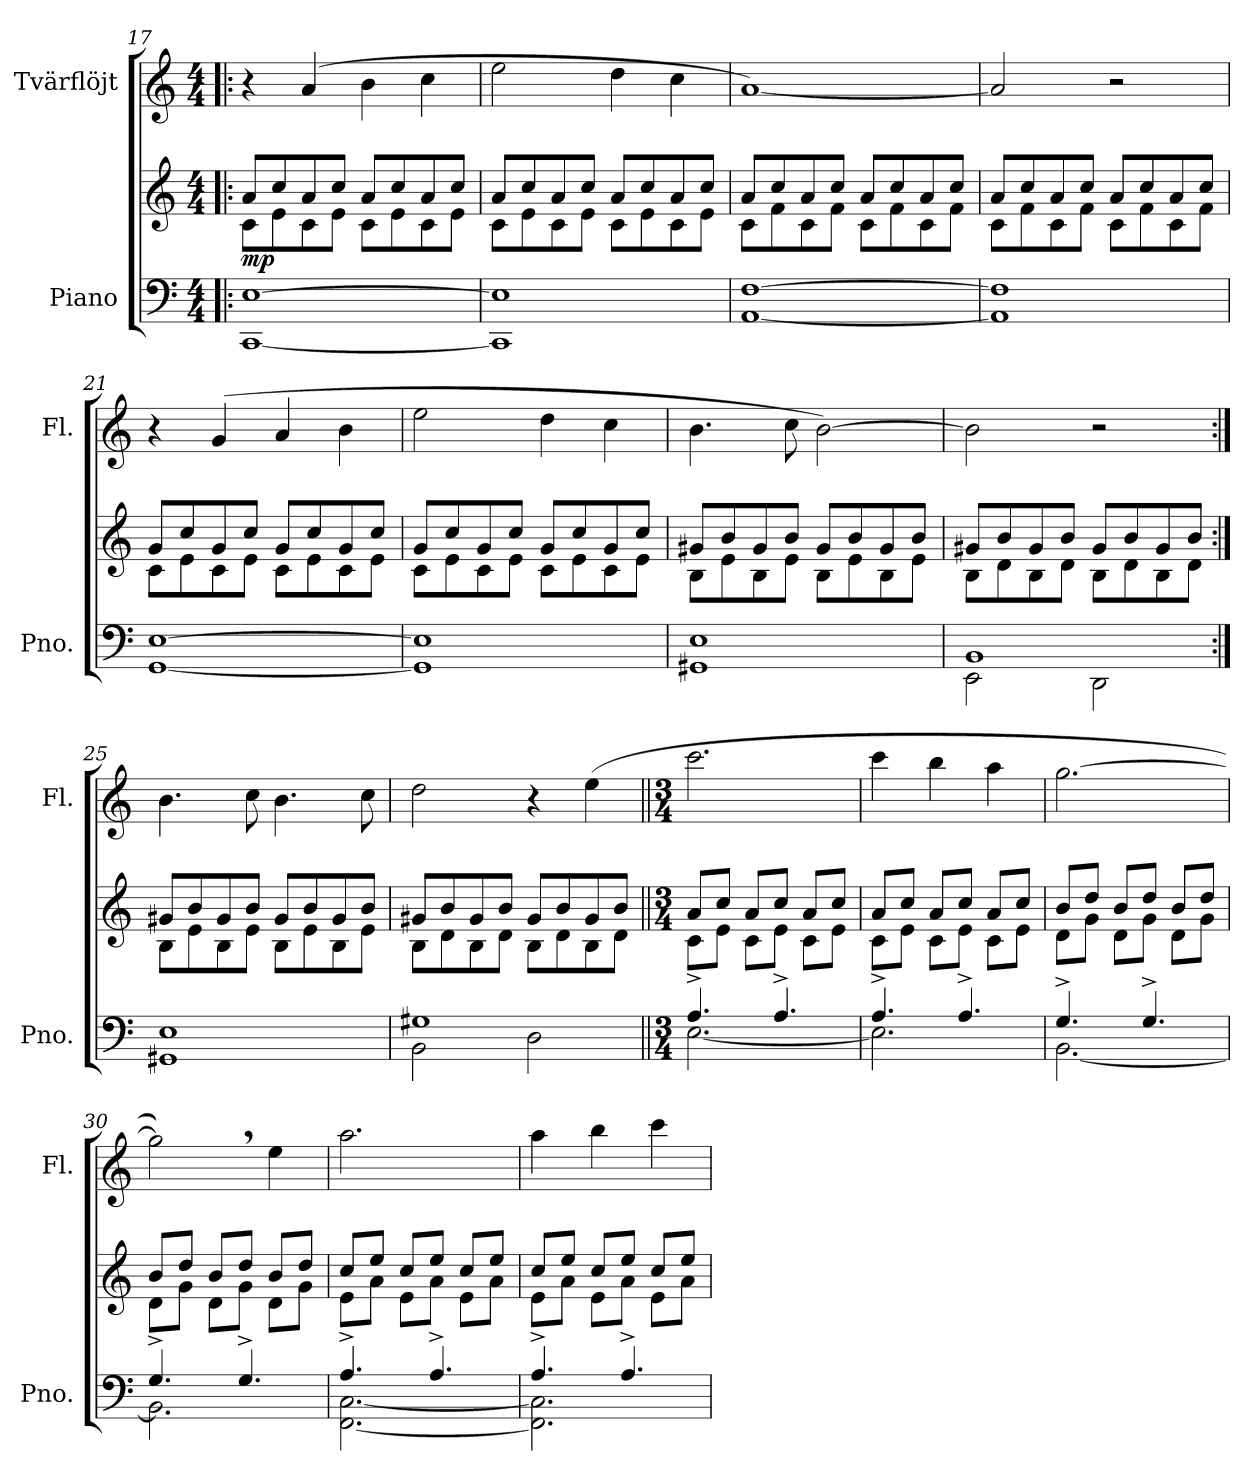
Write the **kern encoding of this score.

**kern	**kern	**dynam	**kern
*part2	*part2	*part2	*part1
*staff3	*staff2	*staff2/3	*staff1
*I"Piano	*	*	*I"Tvärflöjt
*I'Pno.	*	*	*I'Fl.
!!LO:PB:g=z
*clefF4	*clefG2	*	*clefG2
*k[]	*k[]	*	*k[]
*M4/4	*M4/4	*	*M4/4
=17!|:	=17!|:	=17!|:	=17!|:
*	*^	*	*
!	!	!	!LO:DY:b	!
[1CC [1E	8a/L	8c\L	mp	4r
.	8cc/	8e\	.	.
.	8a/	8c\	.	(4a/
.	8cc/J	8e\J	.	.
.	8a/L	8c\L	.	4b\
.	8cc/	8e\	.	.
.	8a/	8c\	.	4cc\
.	8cc/J	8e\J	.	.
=18	=18	=18	=18	=18
1CC] 1E]	8a/L	8c\L	.	2ee\
.	8cc/	8e\	.	.
.	8a/	8c\	.	.
.	8cc/J	8e\J	.	.
.	8a/L	8c\L	.	4dd\
.	8cc/	8e\	.	.
.	8a/	8c\	.	4cc\
.	8cc/J	8e\J	.	.
=19	=19	=19	=19	=19
[1AA [1F	8a/L	8c\L	.	[1a)
.	8cc/	8f\	.	.
.	8a/	8c\	.	.
.	8cc/J	8f\J	.	.
.	8a/L	8c\L	.	.
.	8cc/	8f\	.	.
.	8a/	8c\	.	.
.	8cc/J	8f\J	.	.
=20	=20	=20	=20	=20
1AA] 1F]	8a/L	8c\L	.	2a/]
.	8cc/	8f\	.	.
.	8a/	8c\	.	.
.	8cc/J	8f\J	.	.
.	8a/L	8c\L	.	2r
.	8cc/	8f\	.	.
.	8a/	8c\	.	.
.	8cc/J	8f\J	.	.
!!LO:LB:g=z
=21	=21	=21	=21	=21
[1GG [1E	8g/L	8c\L	.	4r
.	8cc/	8e\	.	.
.	8g/	8c\	.	(4g/
.	8cc/J	8e\J	.	.
.	8g/L	8c\L	.	4a/
.	8cc/	8e\	.	.
.	8g/	8c\	.	4b\
.	8cc/J	8e\J	.	.
=22	=22	=22	=22	=22
1GG] 1E]	8g/L	8c\L	.	2ee\
.	8cc/	8e\	.	.
.	8g/	8c\	.	.
.	8cc/J	8e\J	.	.
.	8g/L	8c\L	.	4dd\
.	8cc/	8e\	.	.
.	8g/	8c\	.	4cc\
.	8cc/J	8e\J	.	.
=23	=23	=23	=23	=23
1GG#X 1E	8g#X/L	8B\L	.	4.b\
.	8b/	8e\	.	.
.	8g#/	8B\	.	.
.	8b/J	8e\J	.	8cc\
.	8g#/L	8B\L	.	[2b\)
.	8b/	8e\	.	.
.	8g#/	8B\	.	.
.	8b/J	8e\J	.	.
=24	=24	=24	=24	=24
*^	*	*	*	*
1BB	2EE\	8g#X/L	8B\L	.	2b\]
.	.	8b/	8d\	.	.
.	.	8g#/	8B\	.	.
.	.	8b/J	8d\J	.	.
.	2DD\	8g#/L	8B\L	.	2r
.	.	8b/	8d\	.	.
.	.	8g#/	8B\	.	.
.	.	8b/J	8d\J	.	.
*v	*v	*	*	*	*
!!LO:LB:g=z
=25:|!	=25:|!	=25:|!	=25:|!	=25:|!
1GG#X 1E	8g#X/L	8B\L	.	4.b\
.	8b/	8e\	.	.
.	8g#/	8B\	.	.
.	8b/J	8e\J	.	8cc\
.	8g#/L	8B\L	.	4.b\
.	8b/	8e\	.	.
.	8g#/	8B\	.	.
.	8b/J	8e\J	.	8cc\
=26	=26	=26	=26	=26
*^	*	*	*	*
1G#X	2BB\	8g#X/L	8B\L	.	2dd\
.	.	8b/	8d\	.	.
.	.	8g#/	8B\	.	.
.	.	8b/J	8d\J	.	.
.	2D\	8g#/L	8B\L	.	4r
.	.	8b/	8d\	.	.
.	.	8g#/	8B\	.	(4ee\
.	.	8b/J	8d\J	.	.
=27||	=27||	=27||	=27||	=27||	=27||
*M3/4	*	*M3/4	*	*	*M3/4
4.A^/	[2.E\	8a/L	8c\L	.	2.ccc\
.	.	8cc/J	8e\J	.	.
.	.	8a/L	8c\L	.	.
4.A^/	.	8cc/J	8e\J	.	.
.	.	8a/L	8c\L	.	.
.	.	8cc/J	8e\J	.	.
=28	=28	=28	=28	=28	=28
4.A^/	2.E\]	8a/L	8c\L	.	4ccc\
.	.	8cc/J	8e\J	.	.
.	.	8a/L	8c\L	.	4bb\
4.A^/	.	8cc/J	8e\J	.	.
.	.	8a/L	8c\L	.	4aa\
.	.	8cc/J	8e\J	.	.
!!LO:LB:g=z
=29	=29	=29	=29	=29	=29
4.G^/	[2.BB\	8b/L	8d\L	.	[2.gg\
.	.	8dd/J	8g\J	.	.
.	.	8b/L	8d\L	.	.
4.G^/	.	8dd/J	8g\J	.	.
.	.	8b/L	8d\L	.	.
.	.	8dd/J	8g\J	.	.
=30	=30	=30	=30	=30	=30
4.G^/	2.BB\]	8b/L	8d\L	.	2gg,\])
.	.	8dd/J	8g\J	.	.
.	.	8b/L	8d\L	.	.
4.G^/	.	8dd/J	8g\J	.	.
.	.	8b/L	8d\L	.	4ee\
.	.	8dd/J	8g\J	.	.
=31	=31	=31	=31	=31	=31
4.A^/	[2.FF\ [2.C\	8cc/L	8e\L	.	2.aa\
.	.	8ee/J	8a\J	.	.
.	.	8cc/L	8e\L	.	.
4.A^/	.	8ee/J	8a\J	.	.
.	.	8cc/L	8e\L	.	.
.	.	8ee/J	8a\J	.	.
=32	=32	=32	=32	=32	=32
4.A^/	2.FF\] 2.C\]	8cc/L	8e\L	.	4aa\
.	.	8ee/J	8a\J	.	.
.	.	8cc/L	8e\L	.	4bb\
4.A^/	.	8ee/J	8a\J	.	.
.	.	8cc/L	8e\L	.	4ccc\
.	.	8ee/J	8a\J	.	.
*v	*v	*	*	*	*
*	*v	*v	*	*
=	=	=	=
*-	*-	*-	*-
